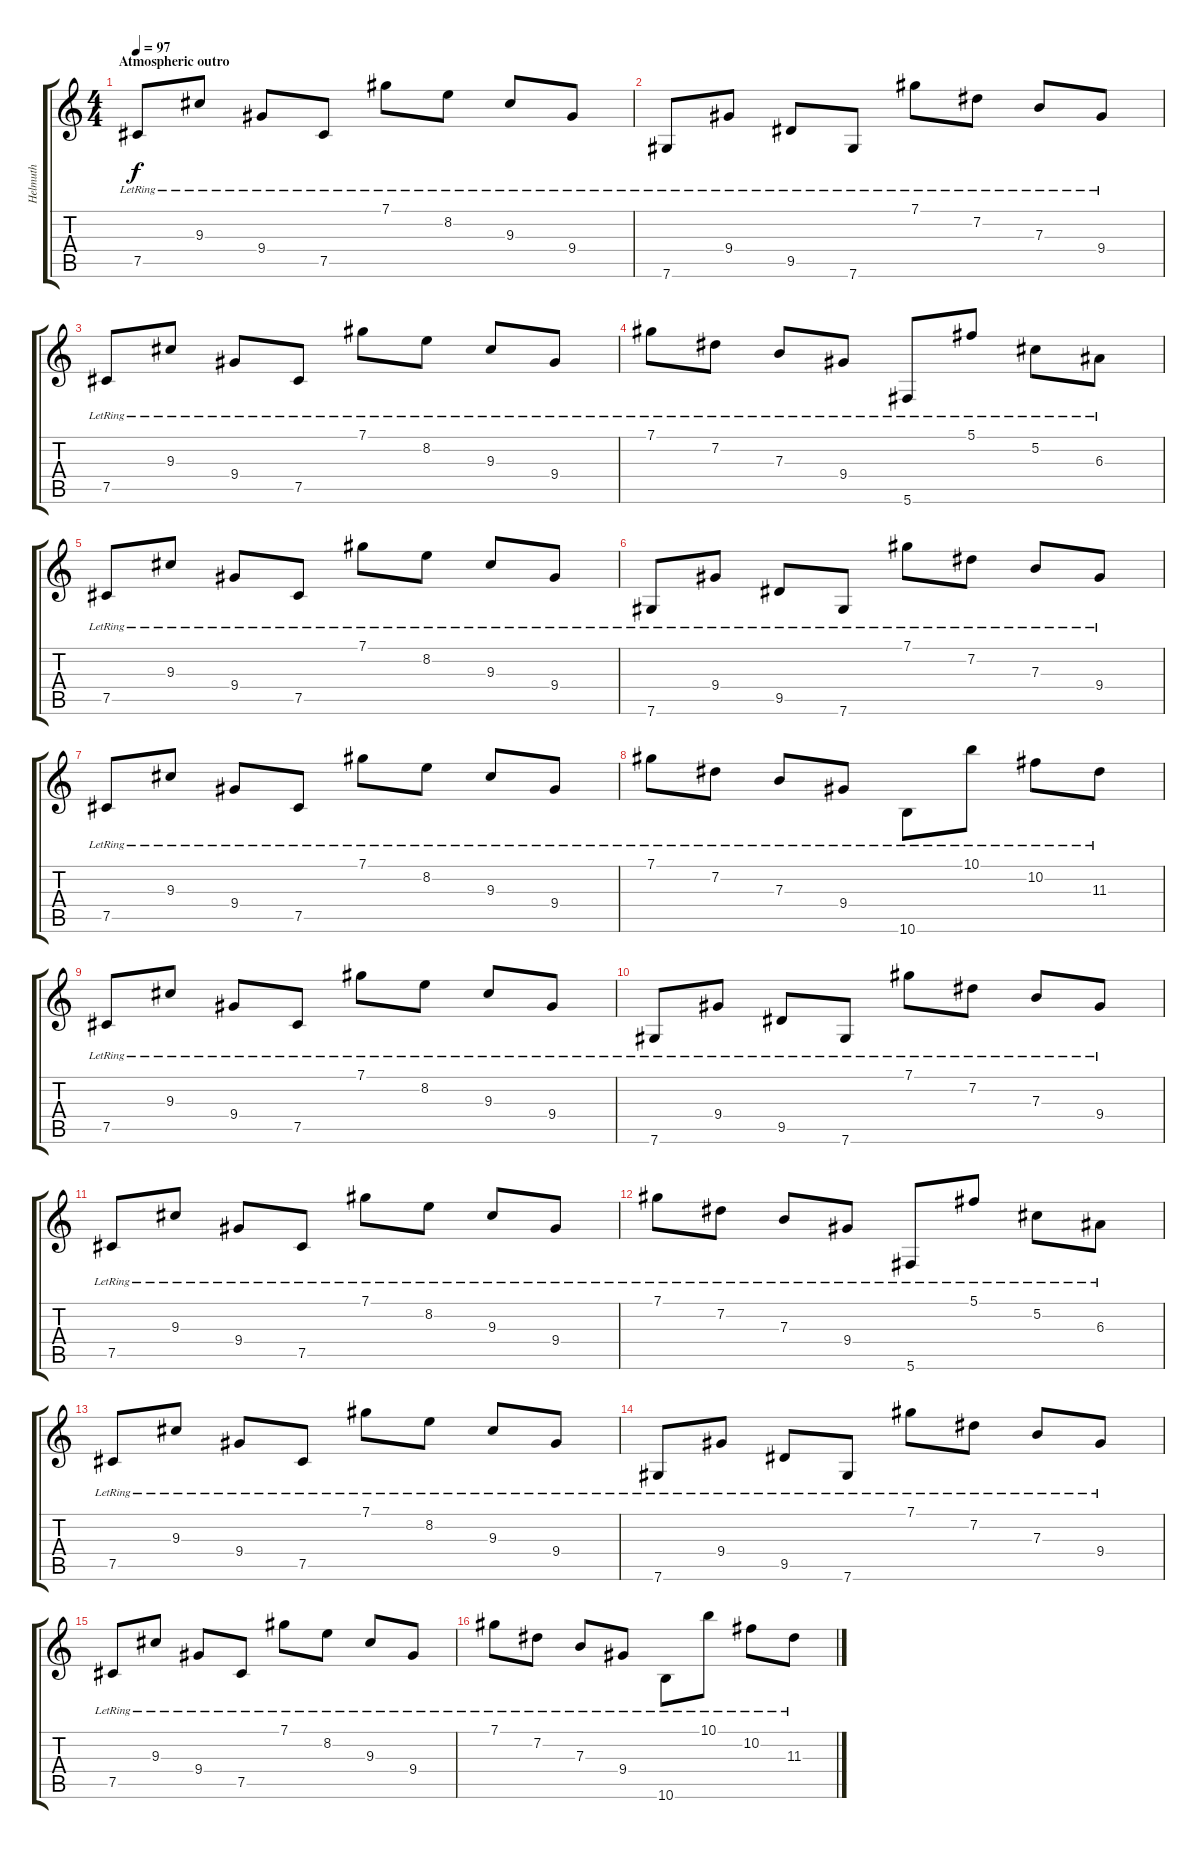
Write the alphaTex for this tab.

\track ("Helmuth" "Helmuth") {instrument distortionguitar}
\staff {score tabs}
\tuning (Db4 Ab3 E3 B2 Gb2 Db2) {hide}
\ts (4 4)
\section ("" "Atmospheric outro")
\tempo 97
\clef g2
\ks c
7.5{lr}.8{dy f instrument acousticguitarsteel} 9.3{lr}.8 9.4{lr}.8 7.5{lr}.8 7.1{lr}.8 8.2{lr}.8 9.3{lr}.8 9.4{lr}.8 |
7.6{lr}.8 9.4{lr}.8 9.5{lr}.8 7.6{lr}.8 7.1{lr}.8 7.2{lr}.8 7.3{lr}.8 9.4{lr}.8 |
7.5{lr}.8{instrument acousticguitarsteel} 9.3{lr}.8 9.4{lr}.8 7.5{lr}.8 7.1{lr}.8 8.2{lr}.8 9.3{lr}.8 9.4{lr}.8 |
7.1{lr}.8 7.2{lr}.8 7.3{lr}.8 9.4{lr}.8 5.6{lr}.8 5.1{lr}.8 5.2{lr}.8 6.3{lr}.8 |
7.5{lr}.8{instrument acousticguitarsteel} 9.3{lr}.8 9.4{lr}.8 7.5{lr}.8 7.1{lr}.8 8.2{lr}.8 9.3{lr}.8 9.4{lr}.8 |
7.6{lr}.8 9.4{lr}.8 9.5{lr}.8 7.6{lr}.8 7.1{lr}.8 7.2{lr}.8 7.3{lr}.8 9.4{lr}.8 |
7.5{lr}.8{instrument acousticguitarsteel} 9.3{lr}.8 9.4{lr}.8 7.5{lr}.8 7.1{lr}.8 8.2{lr}.8 9.3{lr}.8 9.4{lr}.8 |
7.1{lr}.8 7.2{lr}.8 7.3{lr}.8 9.4{lr}.8 10.6{lr}.8 10.1{lr}.8 10.2{lr}.8 11.3{lr}.8 |
7.5{lr}.8{volume 0 instrument acousticguitarsteel} 9.3{lr}.8 9.4{lr}.8 7.5{lr}.8 7.1{lr}.8 8.2{lr}.8 9.3{lr}.8 9.4{lr}.8 |
7.6{lr}.8 9.4{lr}.8 9.5{lr}.8 7.6{lr}.8 7.1{lr}.8 7.2{lr}.8 7.3{lr}.8 9.4{lr}.8 |
7.5{lr}.8{instrument acousticguitarsteel} 9.3{lr}.8 9.4{lr}.8 7.5{lr}.8 7.1{lr}.8 8.2{lr}.8 9.3{lr}.8 9.4{lr}.8 |
7.1{lr}.8 7.2{lr}.8 7.3{lr}.8 9.4{lr}.8 5.6{lr}.8 5.1{lr}.8 5.2{lr}.8 6.3{lr}.8 |
7.5{lr}.8{instrument acousticguitarsteel} 9.3{lr}.8 9.4{lr}.8 7.5{lr}.8 7.1{lr}.8 8.2{lr}.8 9.3{lr}.8 9.4{lr}.8 |
7.6{lr}.8 9.4{lr}.8 9.5{lr}.8 7.6{lr}.8 7.1{lr}.8 7.2{lr}.8 7.3{lr}.8 9.4{lr}.8 |
7.5{lr}.8{instrument acousticguitarsteel} 9.3{lr}.8 9.4{lr}.8 7.5{lr}.8 7.1{lr}.8 8.2{lr}.8 9.3{lr}.8 9.4{lr}.8 |
7.1{lr}.8 7.2{lr}.8 7.3{lr}.8 9.4{lr}.8 10.6{lr}.8 10.1{lr}.8 10.2{lr}.8 11.3{lr}.8
